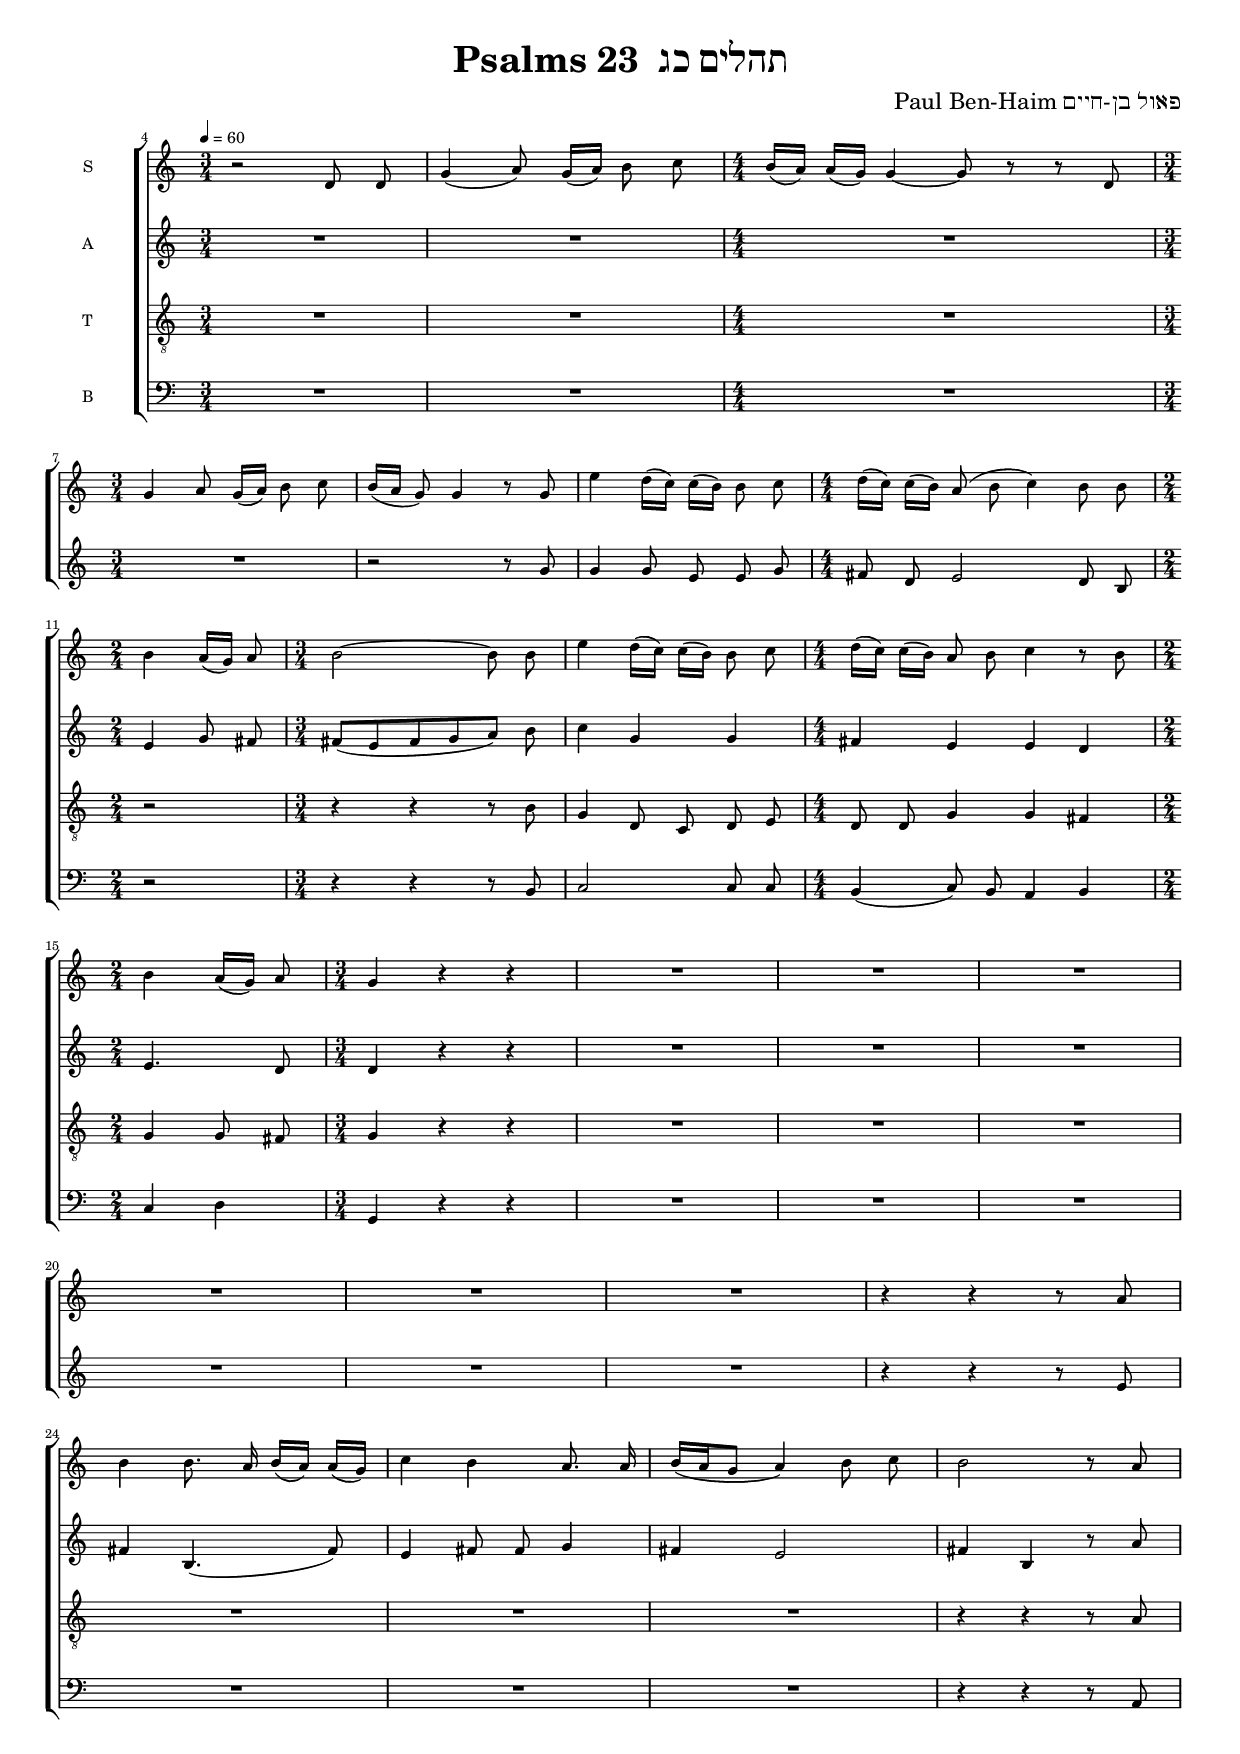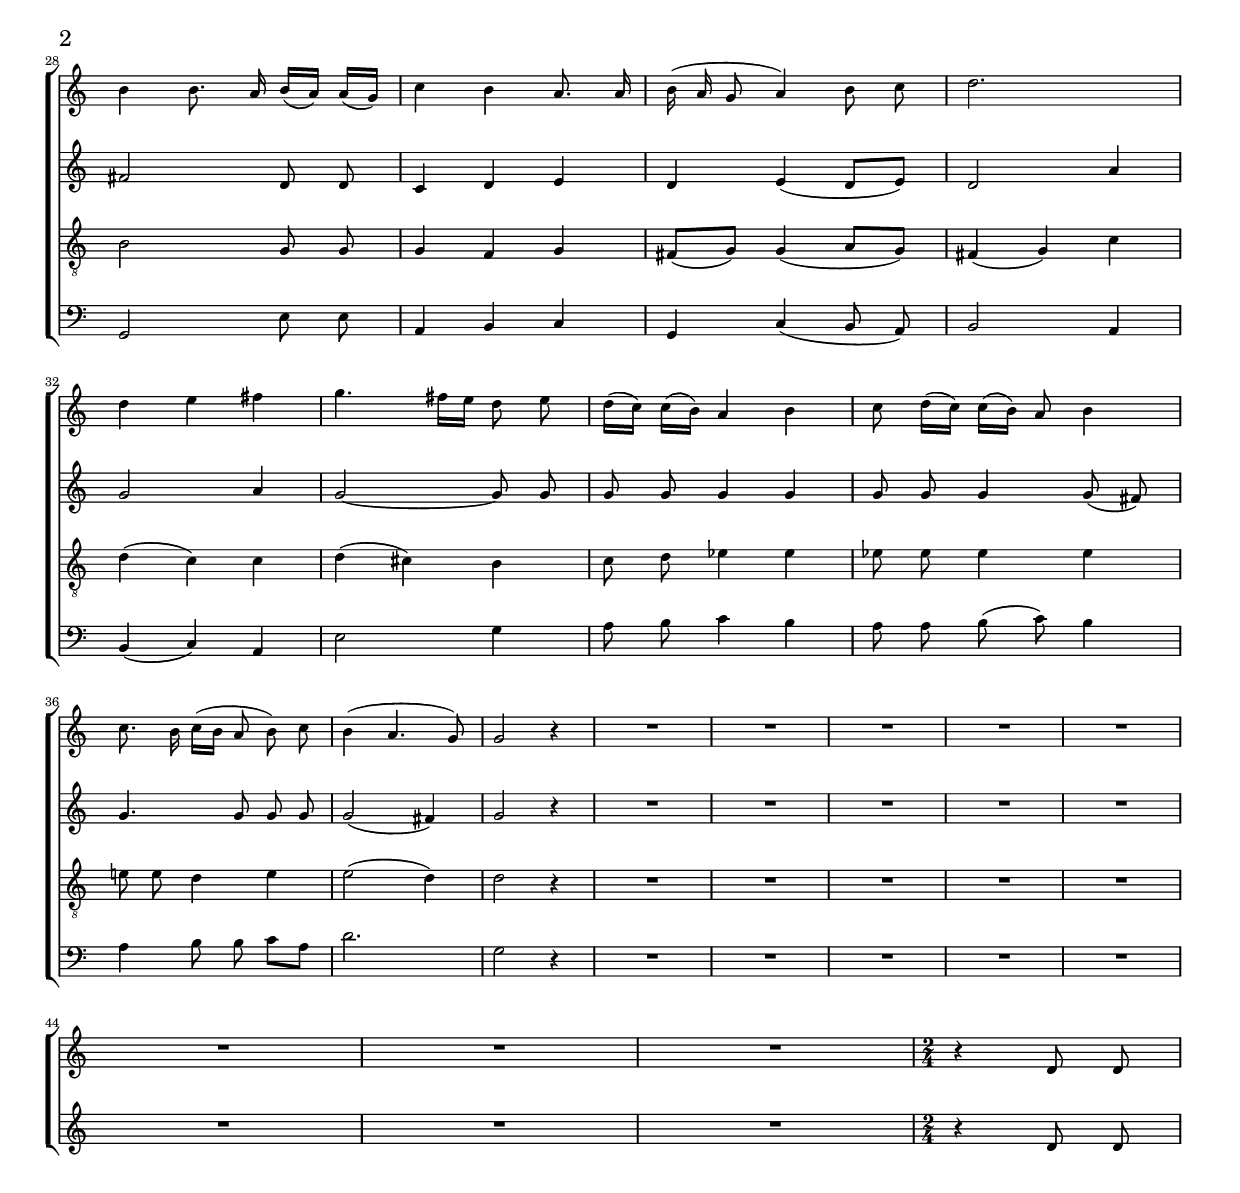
\include "english.ly"
\version "2.22.0"

global = {
  \key a \minor
  \time 3/4
  \tempo 4 = 60
}

%%%%%%%%%%%%%%%%%%%%%%%%%%%%%%%%
sopMusic = \relative c'' {
  \dynamicUp \numericTimeSignature
  % page 12
  \set Score.currentBarNumber = #4
  r2 d,8 d8 |
  g4( a8) g16[( a]) b8 c |
  \time 4/4 b16[( a]) a[( g]) g4~ g8 r8 r8 d8 |
\break
  % page 13
  \time 3/4 g4 a8  g16[( a]) b8 c |
  b16[( a] g8) g4 r8 g8 |
  e'4 d16[( c]) c[( b]) b8 c8 |
  \time 4/4 d16[( c]) c[( b]) a8( b c4) b8 b |
\break
  \time 2/4 b4 a16[( g]) a8 |
  \time 3/4 b2~ b8 b8 |
  e4 d16[( c]) c[( b]) b8 c8 |
  \time 4/4 d16[( c]) c[( b]) a8 b c4 r8 b8 |
\break
  % page 14
  \time 2/4 b4 a16[( g]) a8 |
  \time 3/4 g4 r4 r4 |
  R1*3/4 |
  R1*3/4 |
  R1*3/4 |
\break
  R1*3/4 |
  R1*3/4 |
  R1*3/4 |
  r4 r4 r8 a8 |
\break
  % page 15
  b4 b8. a16 b16[( a]) a[( g]) |
  c4 b a8. a16 |
  b16[( a g8] a4) b8 c |
  b2 r8 a8 |
\break
  b4 b8. a16 b16[( a]) a[( g]) |
  c4 b a8. a16 |
  b16( a g8] a4) b8 c |
  d2. |
\break
  % page 16
  d4 e fs |
  g4. fs16[ e] d8 e |
  d16[( c]) c[( b]) a4 b |
  c8 d16[( c]) c[( b]) a8 b4 |
\break
  c8. b16 c16[(b] a8 b) c8 |
  b4( a4. g8) |
  g2 r4 |
  R1*3/4 |
  % page 17
  R1*3/4 | R1*3/4 | R1*3/4 | R1*3/4 |
\break
  R1*3/4 | R1*3/4 | R1*3/4 |
  \time 2/4 r4 d8 d |
  % page 18
  % page 19
  % page 20
  % page 21
} % end-of sopMusic

%%%%%%%%%%%%%%%%%%%%%%%%%%%%%%%%
altMusic = \relative c'' {
  \dynamicUp \numericTimeSignature
  % page 12
  R1*3/4 |
  R1*3/4 |
  \time 4/4 R1 |
  % page 13
  \time 3/4 R1*3/4 |
  r2 r8 g8 |
  g4 g8 e e g |
  \time 4/4 fs8 d  e2 d8 b |

  \time 2/4 e4  g8 fs8 |
  \time 3/4 fs8[( e fs g a]) b |
  c4 g g |
  \time 4/4 fs4 e e d |
  % page 14
  \time 2/4 e4. d8 |
  \time 3/4 d4 r4 r4 |
  R1*3/4 |
  R1*3/4 |
  R1*3/4 |

  R1*3/4 |
  R1*3/4 |
  R1*3/4 |
  r4 r4 r8 e8
  % page 15
  fs4 b,4.( fs'8) |
  e4 fs8 fs g4 |
  fs4 e2 |
  fs4 b, r8 a'8 |

  fs2 d8 d8 |
  c4 d e |
  d e( d8[ e]) |
  d2 a'4 |
  % page 16
  g2 a4 |
  g2~ g8 g8 |
  g8 g g4 g |
  g8 g g4 g8( fs) |

  g4. g8 g g |
  g2( fs4) |
  g2 r4 |
  R1*3/4 |
  % page 17
  R1*3/4 | R1*3/4 | R1*3/4 | R1*3/4 |

  R1*3/4 | R1*3/4 | R1*3/4 |
  \time 2/4 r4 d8 d |
  % page 18
  % page 19
  % page 20
  % page 21
} % end of altMusic

%%%%%%%%%%%%%%%%%%%%%%%%%%%%%%%%
tenMusic = \relative c' {
  \dynamicUp \numericTimeSignature
  % page 12
  R1*3/4 |
  R1*3/4 |
  \time 4/4 R1 |
  % page 13
  \time 3/4 R1*3/4 |
  R1*3/4 |
  R1*3/4 |
  \time 4/4 R1*4/4 |

  \time 2/4 r2 |
  \time 3/4 r4 r4 r8 b8 |
  g4 d8 c d e |
  \time 4/4 d8 d g4 g fs |
  % page 14
  \time 2/4 g4 g8 fs |
  \time 3/4 g4 r4 r4 |
  R1*3/4 |
  R1*3/4 |
  R1*3/4 |

  R1*3/4 |
  R1*3/4 |
  R1*3/4 |
  R1*3/4 |
  % page 15
  R1*3/4 |
  R1*3/4 |
  R1*3/4 |
  r4 r4 r8 a8 |

  b2 g8 g8 |
  g4 f g |
  fs8[( g]) g4( a8[ g]) |
  fs4( g) c |
  % page 16
  d4( c) c |
  d( cs) b |
  c8 d ef4 ef |
  ef8 ef ef4 ef |

  e!8 e d4 e |
  e2( d4)  |
  d2 r4 |
  R1*3/4 |
  % page 17
  R1*3/4 | R1*3/4 | R1*3/4 | R1*3/4 |

  R1*3/4 | R1*3/4 | R1*3/4 |
  \time 2/4 r2 |
  % page 18
  % page 19
  % page 20
  % page 21
} % end of tenMusic

%%%%%%%%%%%%%%%%%%%%%%%%%%%%%%%%
basMusic = \relative c {
  \dynamicUp \numericTimeSignature
  % page 12
  R1*3/4 |
  R1*3/4 |
  \time 4/4 R1 |
  % page 13
  \time 3/4 R1*3/4 |
  R1*3/4 |
  R1*3/4 |
  \time 4/4 R1*4/4 |

  \time 2/4 r2 |
  \time 3/4 r4 r4 r8 b8 |
  c2 c8 c8 |
  \time 4/4 b4( c8) b8 a4 b4 |
  % page 14
  \time 2/4 c4 d |
  \time 3/4 g,4 r4 r4 |
  R1*3/4 |
  R1*3/4 |
  R1*3/4 |

  R1*3/4 |
  R1*3/4 |
  R1*3/4 |
  R1*3/4 |
  % page 15
  R1*3/4 |
  R1*3/4 |
  R1*3/4 |
  r4 r4 r8 a8 |

  g2 e'8 e8 |
  a,4 b c |
  g c( b8 a8) |
  b2 a4 |
  % page 16
  b4( c) a |
  e'2 g4 |
  a8 b c4 b |
  a8 a b( c) b4 |

  a4 b8 b c8[ a] |
  d2. |
  g,2 r4 |
  R1*3/4 |
  % page 17
  R1*3/4 | R1*3/4 | R1*3/4 | R1*3/4 |

  R1*3/4 | R1*3/4 | R1*3/4 |
  \time 2/4 r2 |
  % page 18
  % page 19
  % page 20
  % page 21
} % end of basMusic


\header {
  title = "Psalms 23  תהלים כג"
  composer = "Paul Ben-Haim פאול בן-חיים"
  % Do not display the tagline for this book
  % tagline = ##f
}

\layout {
  #(layout-set-staff-size 14)
  \context {
    \Staff
    \RemoveEmptyStaves
  }
  \context {
    \ChoirStaff
    \RemoveEmptyStaves
  }
  % \context {
  %   \Lyrics
  %   \override  LyricHyphen #'minimum-distance = #0.8
  % }
}

\score {
  <<
    \new ChoirStaff <<

      \new Staff = "sop" <<
      \set Staff.midiInstrument = "flute"
        \new Voice = "sopranos" {
          \set Staff.instrumentName = "S"
          <<
             \autoBeamOff
             \global \sopMusic
          >>
        }
      >>

      \new Staff = "alt" <<
	\set Staff.midiInstrument = #"oboe"
        \new Voice = "altos" {
          \set Staff.instrumentName = "A"
          <<
             \autoBeamOff
             \global \altMusic
          >>
        }
      >>

      \new Staff = "ten" <<
	% \set Staff.midiInstrument = #"cello"        %% too vibrator
	% \set Staff.midiInstrument = #"tenor sax"    %% Too loud
	\set Staff.midiInstrument = #"english horn"
        \clef "G_8"
        \new Voice = "tenors" {
          \set Staff.instrumentName = "T"
          <<
             \autoBeamOff
             \global \tenMusic
          >>
        }
      >>

      \new Staff = "bas" <<
	\set Staff.midiInstrument = #"bassoon"
        \clef bass
        \new Voice = "basses" {
          \set Staff.instrumentName = "B"
          <<
             \autoBeamOff
             \global \basMusic
          >>
        }
      >>
    >>
  >>

  \header { }

  \layout {
    % $(layout-set-staff-size 17)
    % \override LyricText #'font-size = #1.81
    \context {
      \Staff
    }
  }
  \midi {
    \context {
      \Score
    }
  }
}
